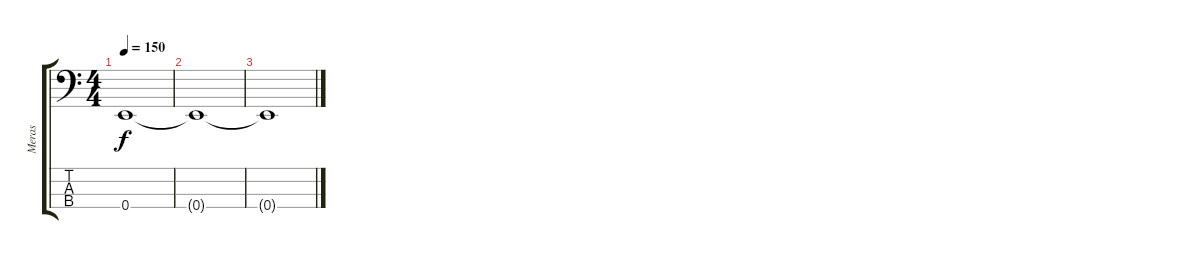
\track ("Meras" "Meras") {instrument electricbasspick}
\staff {score tabs}
\tuning (G2 D2 A1 E1) {hide}
\ts (4 4)
\tempo 150
\clef f4
\ks c
0.4.1{dy f} |
0.4{t}.1 |
0.4{t}.1
